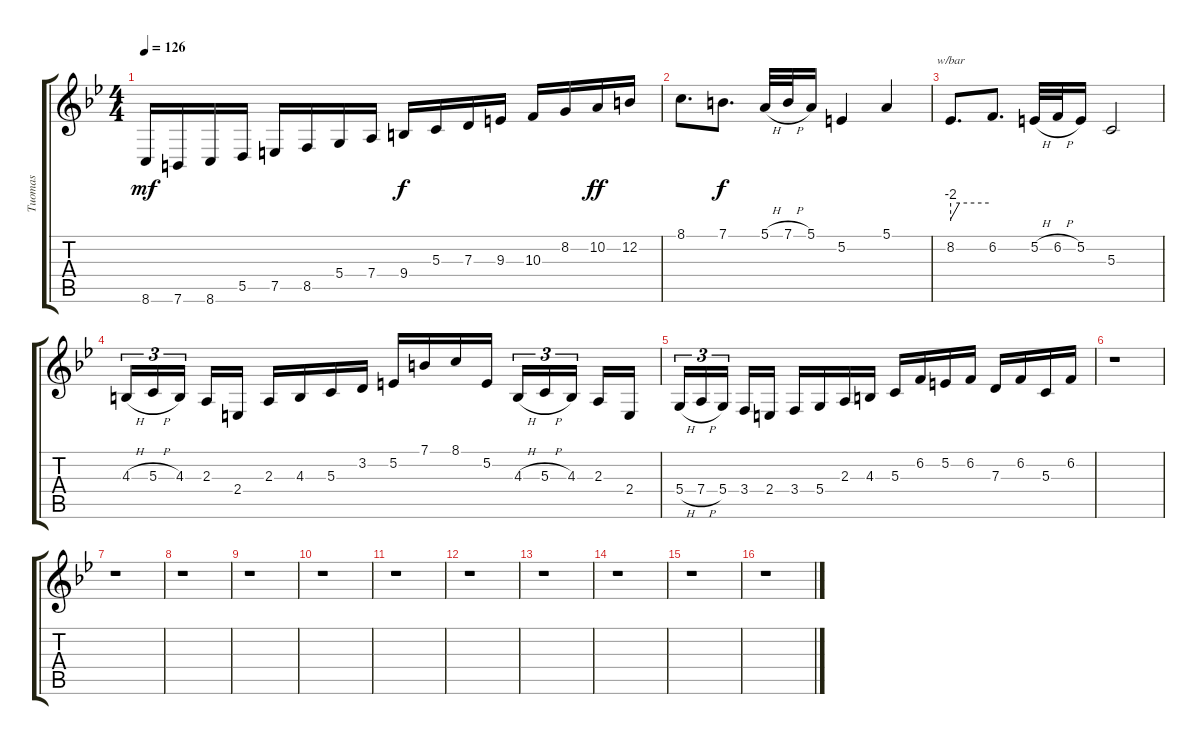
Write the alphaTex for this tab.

\track ("Tuomas" "Tuomas") {instrument lead2sawtooth}
\staff {score tabs}
\tuning (E4 B3 G3 D3 A2 E2) {hide}
\ts (4 4)
\tempo 126
\clef g2
\ks gminor
8.6.16{dy mf} 7.6.16 8.6.16 5.5.16 7.5.16 8.5.16 5.4.16 7.4.16 9.4.16{dy f} 5.3.16 7.3.16 9.3.16 10.3.16 8.2.16 10.2.16{dy ff} 12.2.16 |
8.1.8{d} 7.1.8{d dy f} 5.1{h}.32 7.1{h}.32 5.1.16 5.2.4 5.1.4 |
8.2.8{d tbe (custom default 0 -8 14 0 60 0)} 6.2.8{d} 5.2{h}.32 6.2{h}.32 5.2.16 5.3.2 |
4.3{h}.16{tu (3 2)} 5.3{h}.16{tu (3 2)} 4.3.16{tu (3 2)} 2.3.16 2.4.16 2.3.16 4.3.16 5.3.16 3.2.16 5.2.16 7.1.16 8.1.16 5.2.16 4.3{h}.16{tu (3 2)} 5.3{h}.16{tu (3 2)} 4.3.16{tu (3 2)} 2.3.16 2.4.16 |
5.4{h}.16{tu (3 2)} 7.4{h}.16{tu (3 2)} 5.4.16{tu (3 2)} 3.4.16 2.4.16 3.4.16 5.4.16 2.3.16 4.3.16 5.3.16 6.2.16 5.2.16 6.2.16 7.3.16 6.2.16 5.3.16 6.2.16 |
r.1 |
r.1 |
r.1 |
r.1 |
r.1 |
r.1 |
r.1 |
r.1 |
r.1 |
r.1 |
r.1
